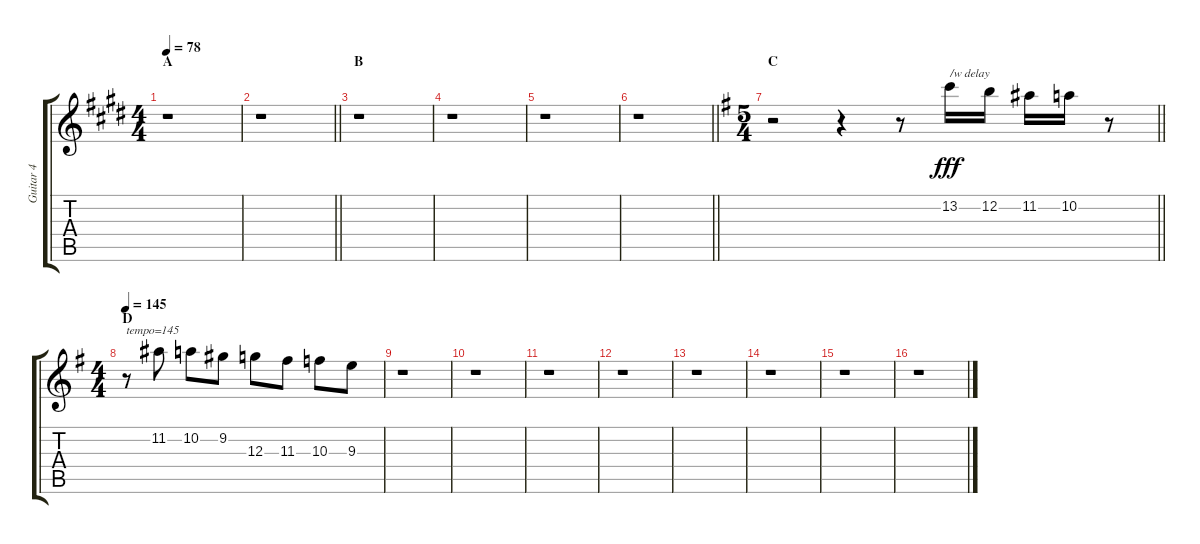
\track ("Guitar 4" "Guitar 4") {instrument electricguitarclean}
\staff {score tabs}
\tuning (E4 B3 G3 D3 A2 E2) {hide}
\ts (4 4)
\section ("" "A")
\tempo 78
\clef g2
\ks e
r.1{dy fff instrument electricguitarclean} |
\barLineRight lightlight
r.1 |
\section ("" "B")
r.1 |
r.1 |
r.1 |
\barLineRight lightlight
r.1 |
\ts (5 4)
\section ("" "C")
\barLineRight lightlight
\ks g
r.2 r.4 r.8 13.2.16{txt "/w delay"} 12.2.16 11.2.16 10.2.16 r.8 |
\ts (4 4)
\section ("" "D")
\tempo 145
r.8{txt "tempo=145"} 11.2.8 10.2.8 9.2.8 12.3.8 11.3.8 10.3.8 9.3.8 |
r.1 |
r.1 |
r.1 |
r.1 |
r.1 |
r.1 |
r.1 |
r.1
